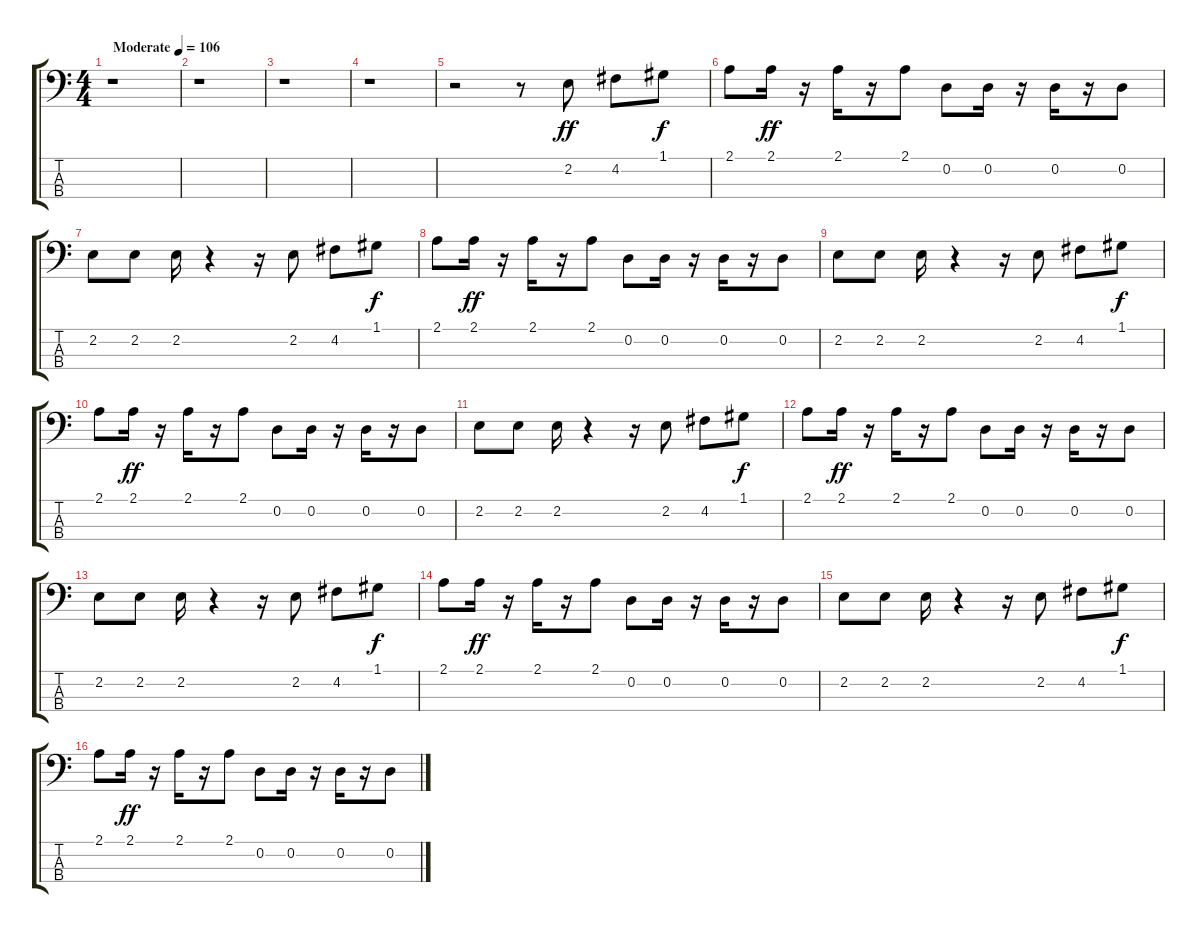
\track "" {instrument electricbassfinger}
\staff {score tabs}
\tuning (G2 D2 A1 E1) {hide}
\ts (4 4)
\tempo (106 "Moderate")
\clef f4
\ks c
r.1{dy ff instrument electricbassfinger} |
r.1 |
r.1 |
r.1 |
r.2 r.8 2.2.8 4.2.8 1.1.8{dy f} |
2.1.8 2.1.16{dy ff} r.16 2.1.16 r.16 2.1.8 0.2.8 0.2.16 r.16 0.2.16 r.16 0.2.8 |
2.2.8 2.2.8 2.2.16 r.4 r.16 2.2.8 4.2.8 1.1.8{dy f} |
2.1.8 2.1.16{dy ff} r.16 2.1.16 r.16 2.1.8 0.2.8 0.2.16 r.16 0.2.16 r.16 0.2.8 |
2.2.8 2.2.8 2.2.16 r.4 r.16 2.2.8 4.2.8 1.1.8{dy f} |
2.1.8 2.1.16{dy ff} r.16 2.1.16 r.16 2.1.8 0.2.8 0.2.16 r.16 0.2.16 r.16 0.2.8 |
2.2.8 2.2.8 2.2.16 r.4 r.16 2.2.8 4.2.8 1.1.8{dy f} |
2.1.8 2.1.16{dy ff} r.16 2.1.16 r.16 2.1.8 0.2.8 0.2.16 r.16 0.2.16 r.16 0.2.8 |
2.2.8 2.2.8 2.2.16 r.4 r.16 2.2.8 4.2.8 1.1.8{dy f} |
2.1.8 2.1.16{dy ff} r.16 2.1.16 r.16 2.1.8 0.2.8 0.2.16 r.16 0.2.16 r.16 0.2.8 |
2.2.8 2.2.8 2.2.16 r.4 r.16 2.2.8 4.2.8 1.1.8{dy f} |
2.1.8 2.1.16{dy ff} r.16 2.1.16 r.16 2.1.8 0.2.8 0.2.16 r.16 0.2.16 r.16 0.2.8
